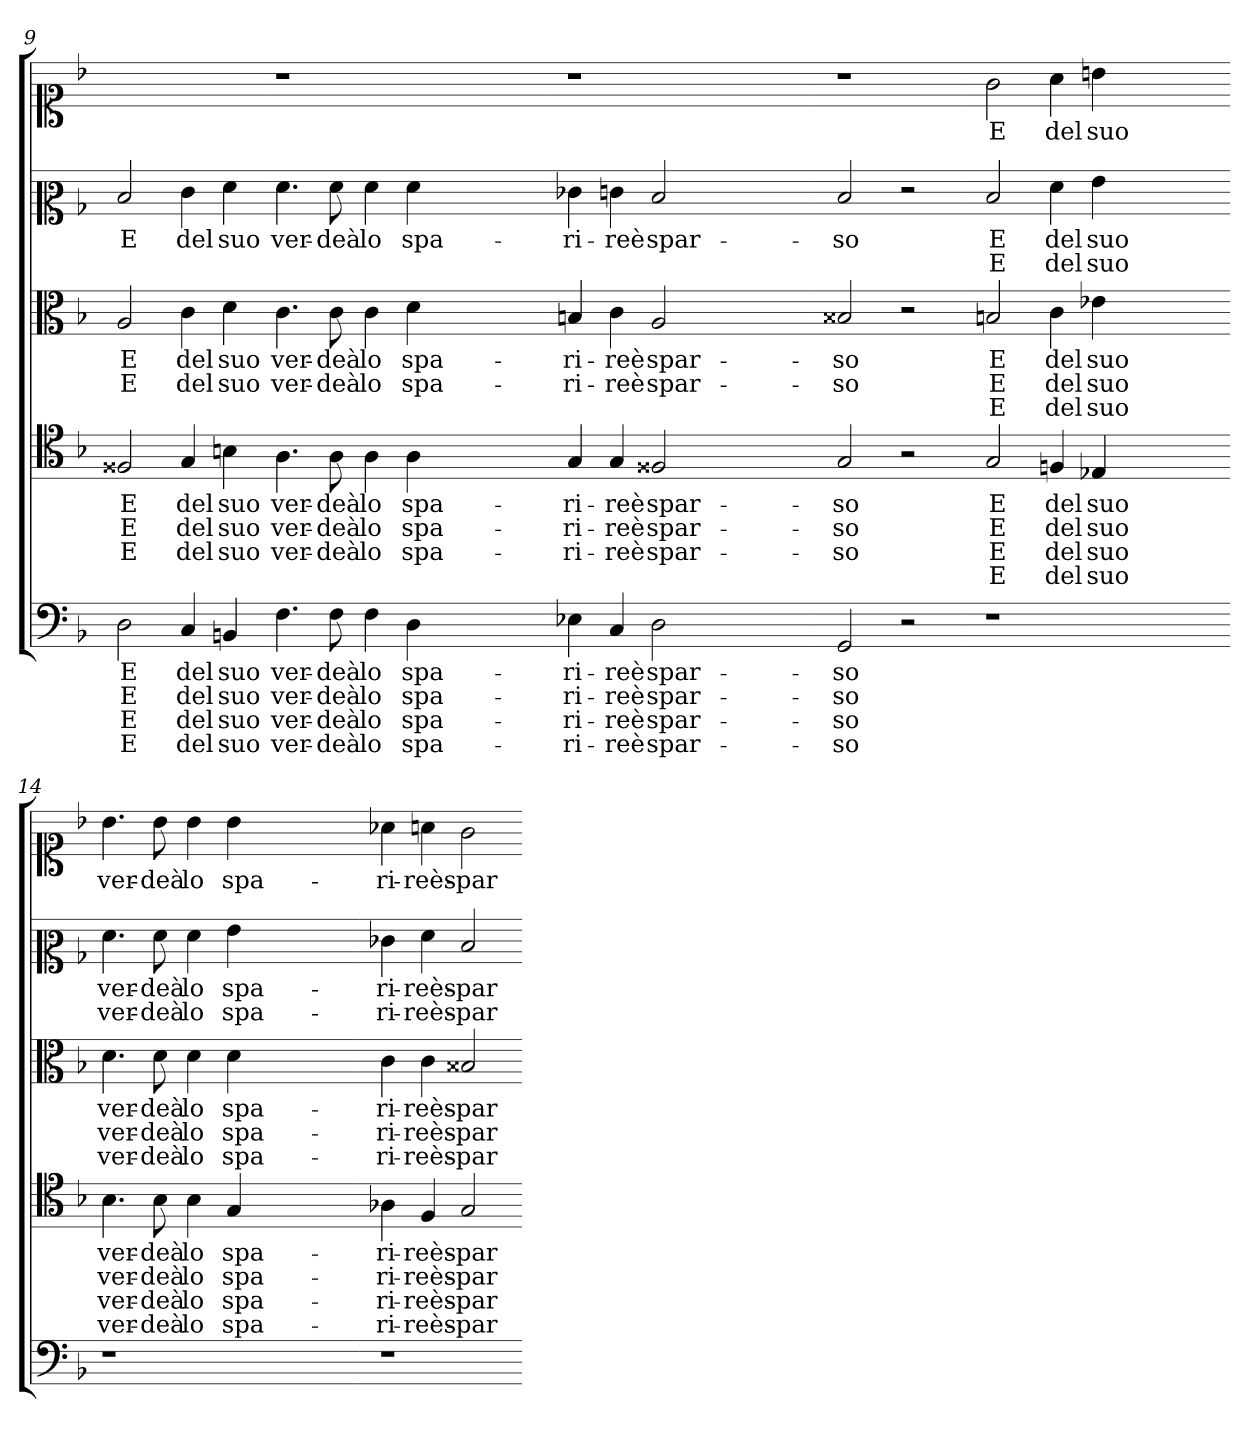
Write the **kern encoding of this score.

**kern	**text	**text	**text	**text	**kern	**text	**text	**text	**text	**kern	**text	**text	**text	**kern	**text	**text	**kern	**text
*part5	*part5	*part5	*part5	*part5	*part4	*part4	*part4	*part4	*part4	*part3	*part3	*part3	*part3	*part2	*part2	*part2	*part1	*part1
*staff5	*staff5	*staff5	*staff5	*staff5	*staff4	*staff4	*staff4	*staff4	*staff4	*staff3	*staff3	*staff3	*staff3	*staff2	*staff2	*staff2	*staff1	*staff1
*clefF4	*	*	*	*	*clefC4	*	*	*	*	*clefC3	*	*	*	*clefC2	*	*	*clefC1	*
*k[b-]	*	*	*	*	*k[b-]	*	*	*	*	*k[b-]	*	*	*	*k[b-]	*	*	*k[b-]	*
=9	=9	=9	=9	=9	=9	=9	=9	=9	=9	=9	=9	=9	=9	=9	=9	=9	=9	=9
2D	E	E	E	E	2F##X	E	E	E	.	2A	E	E	.	2d	E	.	1ryy	.
4C	del	del	del	del	4G	del	del	del	.	4c	del	del	.	4e	del	.	.	.
4BB	suo	suo	suo	suo	4B	suo	suo	suo	.	4d	suo	suo	.	4f	suo	.	.	.
=10-	=10-	=10-	=10-	=10-	=10-	=10-	=10-	=10-	=10-	=10-	=10-	=10-	=10-	=10-	=10-	=10-	=10-	=10-
4.F	ver-	ver-	ver-	ver-	4.A	ver-	ver-	ver-	.	4.c	ver-	ver-	.	4.f	ver-	.	1r	.
8F	deà	deà	deà	deà	8A	deà	deà	deà	.	8c	deà	deà	.	8f	deà	.	.	.
4F	lo	lo	lo	lo	4A	lo	lo	lo	.	4c	lo	lo	.	4f	lo	.	.	.
4D	spa-	spa-	spa-	spa-	4A	spa-	spa-	spa-	.	4d	spa-	spa-	.	4f	spa-	.	.	.
1ryy	.	.	.	.	1ryy	.	.	.	.	1ryy	.	.	.	1ryy	.	.	1ryy	.
=11-	=11-	=11-	=11-	=11-	=11-	=11-	=11-	=11-	=11-	=11-	=11-	=11-	=11-	=11-	=11-	=11-	=11-	=11-
4E-X	ri-	ri-	ri-	ri-	4G	ri-	ri-	ri-	.	4B	ri-	ri-	.	4e-X	ri-	.	1r	.
4C	reè	reè	reè	reè	4G	reè	reè	reè	.	4c	reè	reè	.	4e	reè	.	.	.
2D	spar-	spar-	spar-	spar-	2F##X	spar-	spar-	spar-	.	2A	spar-	spar-	.	2d	spar-	.	.	.
1ryy	.	.	.	.	1ryy	.	.	.	.	1ryy	.	.	.	1ryy	.	.	1ryy	.
=12-	=12-	=12-	=12-	=12-	=12-	=12-	=12-	=12-	=12-	=12-	=12-	=12-	=12-	=12-	=12-	=12-	=12-	=12-
2GG	so	so	so	so	2G	so	so	so	.	2B##X	so	so	.	2d	so	.	1r	.
2r	.	.	.	.	2r	.	.	.	.	2r	.	.	.	2r	.	.	.	.
=13-	=13-	=13-	=13-	=13-	=13-	=13-	=13-	=13-	=13-	=13-	=13-	=13-	=13-	=13-	=13-	=13-	=13-	=13-
1r	.	.	.	.	2G	E	E	E	E	2B	E	E	E	2d	E	E	2g	E
.	.	.	.	.	4F	del	del	del	del	4c	del	del	del	4f	del	del	4a	del
.	.	.	.	.	4E-X	suo	suo	suo	suo	4e-X	suo	suo	suo	4g	suo	suo	4b	suo
1ryy	.	.	.	.	1ryy	.	.	.	.	1ryy	.	.	.	1ryy	.	.	1ryy	.
=14-	=14-	=14-	=14-	=14-	=14-	=14-	=14-	=14-	=14-	=14-	=14-	=14-	=14-	=14-	=14-	=14-	=14-	=14-
1r	.	.	.	.	4.B	ver-	ver-	ver-	ver-	4.d	ver-	ver-	ver-	4.f	ver-	ver-	4.b	ver-
.	.	.	.	.	8B	deà	deà	deà	deà	8d	deà	deà	deà	8f	deà	deà	8b	deà
.	.	.	.	.	4B	lo	lo	lo	lo	4d	lo	lo	lo	4f	lo	lo	4b	lo
.	.	.	.	.	4G	spa-	spa-	spa-	spa-	4d	spa-	spa-	spa-	4g	spa-	spa-	4b	spa-
1ryy	.	.	.	.	1ryy	.	.	.	.	1ryy	.	.	.	1ryy	.	.	1ryy	.
=15-	=15-	=15-	=15-	=15-	=15-	=15-	=15-	=15-	=15-	=15-	=15-	=15-	=15-	=15-	=15-	=15-	=15-	=15-
1r	.	.	.	.	4A-X	ri-	ri-	ri-	ri-	4c	ri-	ri-	ri-	4e-X	ri-	ri-	4a-X	ri-
.	.	.	.	.	4F	reès-	reès-	reès-	reès-	4c	reès-	reès-	reès-	4f	reès-	reès-	4a	reès-
.	.	.	.	.	2G	par-	par-	par-	par-	2B##X	par-	par-	par-	2d	par-	par-	2g	par-
=-	=-	=-	=-	=-	=-	=-	=-	=-	=-	=-	=-	=-	=-	=-	=-	=-	=-	=-
*-	*-	*-	*-	*-	*-	*-	*-	*-	*-	*-	*-	*-	*-	*-	*-	*-	*-	*-
